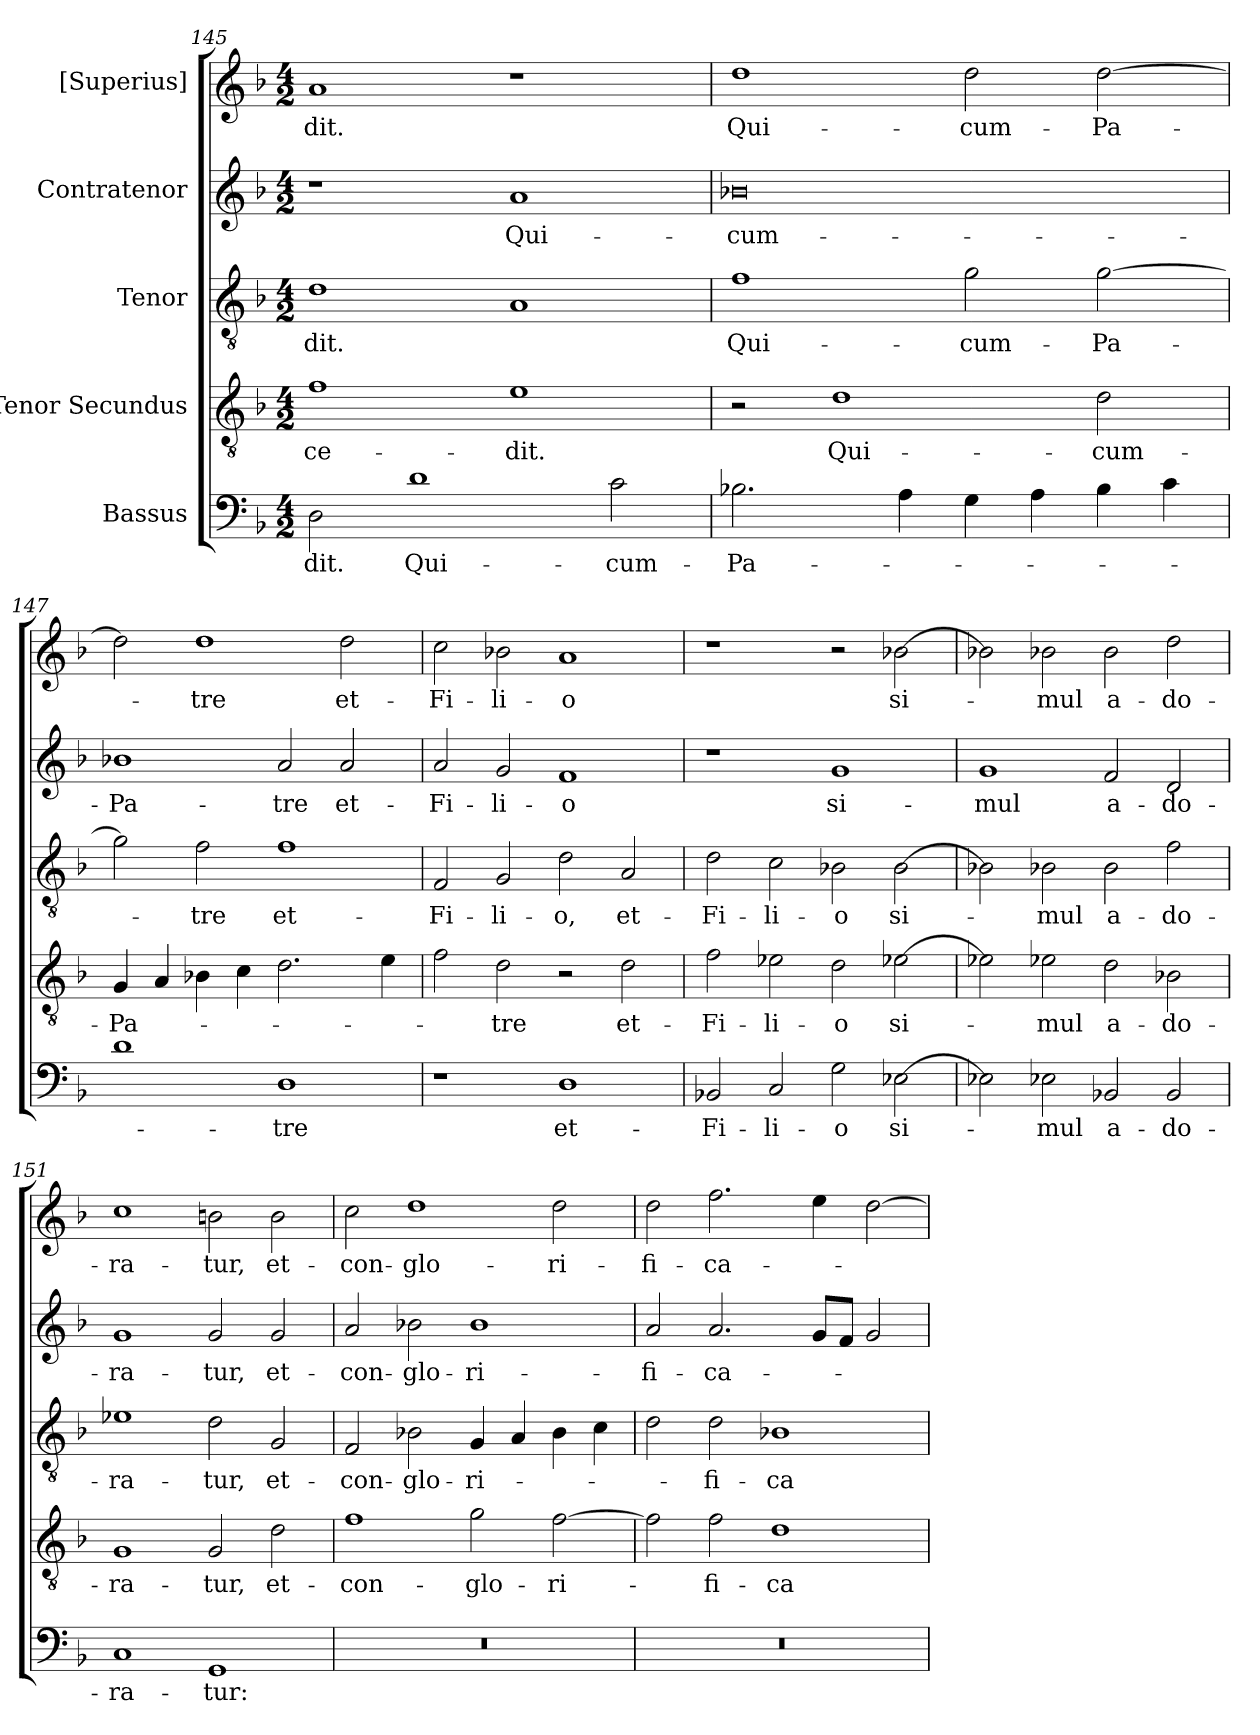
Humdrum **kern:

**kern	**text	**kern	**text	**kern	**text	**kern	**text	**kern	**text
*part5	*part5	*part4	*part4	*part3	*part3	*part2	*part2	*part1	*part1
*staff5	*staff5	*staff4	*staff4	*staff3	*staff3	*staff2	*staff2	*staff1	*staff1
*I"Bassus	*	*I"Tenor Secundus	*	*I"Tenor	*	*I"Contratenor	*	*I"[Superius]	*
*clefF4	*	*clefGv2	*	*clefGv2	*	*clefG2	*	*clefG2	*
*k[b-]	*	*k[b-]	*	*k[b-]	*	*k[b-]	*	*k[b-]	*
*M4/2	*	*M4/2	*	*M4/2	*	*M4/2	*	*M4/2	*
=145	=145	=145	=145	=145	=145	=145	=145	=145	=145
2D\	-dit.	1f\	-ce-	1d\	-dit.	1r	.	1a/	-dit.
1d\	Qui-	.	.	.	.	.	.	.	.
.	.	1e\	-dit.	1A/	.	1a/	Qui-	1r	.
2c\	cum-	.	.	.	.	.	.	.	.
=146	=146	=146	=146	=146	=146	=146	=146	=146	=146
2.B-X\	Pa-	2r	.	1f\	Qui-	0b-X\	cum-	1dd\	Qui-
.	.	1d\	Qui-	.	.	.	.	.	.
4A\	.	.	.	.	.	.	.	.	.
4G\	.	.	.	2g\	cum-	.	.	2dd\	cum-
4A\	.	.	.	.	.	.	.	.	.
4B-\	.	2d\	cum-	[2g\	Pa-	.	.	[2dd\	Pa-
4c\	.	.	.	.	.	.	.	.	.
=147	=147	=147	=147	=147	=147	=147	=147	=147	=147
1d\	.	4G/	Pa-	2g\]	.	1b-X\	Pa-	2dd\]	.
.	.	4A/	.	.	.	.	.	.	.
.	.	4B-X\	.	2f\	-tre	.	.	1dd\	-tre
.	.	4c\	.	.	.	.	.	.	.
1D\	-tre	2.d\	.	1f\	et-	2a/	-tre	.	.
.	.	.	.	.	.	2a/	et-	2dd\	et-
.	.	4e\	.	.	.	.	.	.	.
=148	=148	=148	=148	=148	=148	=148	=148	=148	=148
1r	.	2f\	.	2F/	Fi-	2a/	Fi-	2cc\	Fi-
.	.	2d\	-tre	2G/	-li-	2g/	-li-	2b-X\	-li-
1D\	et-	2r	.	2d\	-o,	1f/	-o	1a/	-o
.	.	2d\	et-	2A/	et-	.	.	.	.
=149	=149	=149	=149	=149	=149	=149	=149	=149	=149
2BB-X/	Fi-	2f\	Fi-	2d\	Fi-	1r	.	1r	.
2C/	-li-	2e-X\	-li-	2c\	-li-	.	.	.	.
2G\	-o	2d\	-o	2B-X\	-o	1g/	si-	2r	.
[2E-X\	si-	[2e-X\	si-	[2B-\	si-	.	.	[2b-X\	si-
=150	=150	=150	=150	=150	=150	=150	=150	=150	=150
2E-X\]	.	2e-X\]	.	2B-X\]	.	1g/	-mul	2b-X\]	.
2E-X\	-mul	2e-X\	-mul	2B-X\	-mul	.	.	2b-X\	-mul
2BB-X/	a-	2d\	a-	2B-\	a-	2f/	a-	2b-\	a-
2BB-/	-do-	2B-X\	-do-	2f\	-do-	2d/	-do-	2dd\	-do-
=151	=151	=151	=151	=151	=151	=151	=151	=151	=151
1C/	-ra-	1G/	-ra-	1e-X\	-ra-	1g/	-ra-	1cc\	-ra-
1GG/	-tur:	2G/	-tur,	2d\	-tur,	2g/	-tur,	2bn\	-tur,
.	.	2d\	et-	2G/	et-	2g/	et-	2b\	et-
=152	=152	=152	=152	=152	=152	=152	=152	=152	=152
0r	.	1f\	con-	2F/	con-	2a/	con-	2cc\	con-
.	.	.	.	2B-X\	-glo-	2b-X\	-glo-	1dd\	-glo-
.	.	2g\	-glo-	4G/	-ri-	1b-\	-ri-	.	.
.	.	.	.	4A/	.	.	.	.	.
.	.	[2f\	-ri-	4B-\	.	.	.	2dd\	-ri-
.	.	.	.	4c\	.	.	.	.	.
=153	=153	=153	=153	=153	=153	=153	=153	=153	=153
0r	.	2f\]	.	2d\	.	2a/	-fi-	2dd\	-fi-
.	.	2f\	-fi-	2d\	-fi-	2.a/	-ca-	2.ff\	-ca-
.	.	1d\	-ca-	1B-X\	-ca-	.	.	.	.
.	.	.	.	.	.	8g/L	.	4ee\	.
.	.	.	.	.	.	8f/J	.	.	.
.	.	.	.	.	.	2g/	.	[2dd\	.
=	=	=	=	=	=	=	=	=	=
*-	*-	*-	*-	*-	*-	*-	*-	*-	*-
